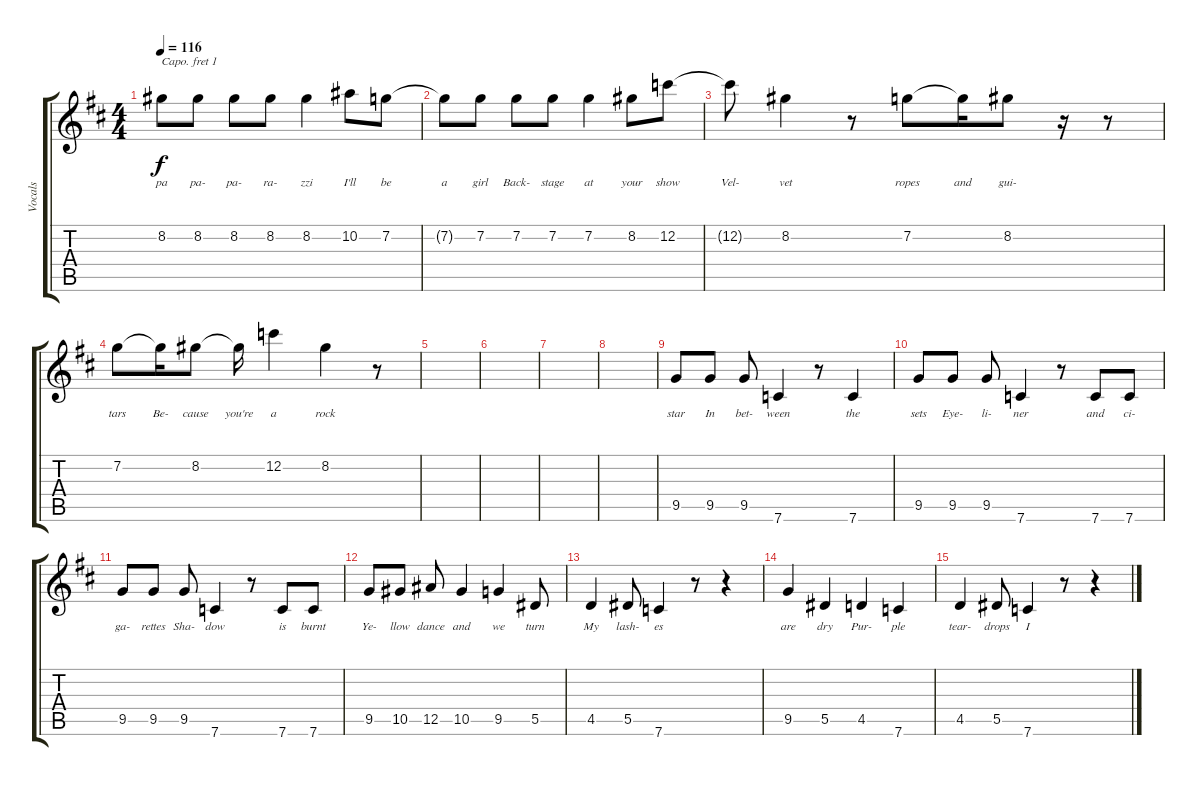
\track ("Vocals" "Vocals") {instrument distortionguitar}
\staff {score tabs}
\capo 1
\tuning (E4 B3 G3 D3 A2 E2) {hide}
\ts (4 4)
\tempo 116
\clef g2
\ks bminor
8.2.8{lyrics (0 "pa") lyrics (1 "") lyrics (2 "") lyrics (3 "") lyrics (4 "") dy f} 8.2.8{lyrics (0 "pa-") lyrics (1 "") lyrics (2 "") lyrics (3 "") lyrics (4 "")} 8.2.8{lyrics (0 "pa-") lyrics (1 "") lyrics (2 "") lyrics (3 "") lyrics (4 "")} 8.2.8{lyrics (0 "ra-") lyrics (1 "") lyrics (2 "") lyrics (3 "") lyrics (4 "")} 8.2.4{lyrics (0 "zzi") lyrics (1 "") lyrics (2 "") lyrics (3 "") lyrics (4 "")} 10.2.8{lyrics (0 "I'll") lyrics (1 "") lyrics (2 "") lyrics (3 "") lyrics (4 "")} 7.2.8{lyrics (0 "be") lyrics (1 "") lyrics (2 "") lyrics (3 "") lyrics (4 "")} |
7.2{t}.8{lyrics (0 "a") lyrics (1 "") lyrics (2 "") lyrics (3 "") lyrics (4 "")} 7.2.8{lyrics (0 "girl") lyrics (1 "") lyrics (2 "") lyrics (3 "") lyrics (4 "")} 7.2.8{lyrics (0 "Back-") lyrics (1 "") lyrics (2 "") lyrics (3 "") lyrics (4 "")} 7.2.8{lyrics (0 "stage") lyrics (1 "") lyrics (2 "") lyrics (3 "") lyrics (4 "")} 7.2.4{lyrics (0 "at") lyrics (1 "") lyrics (2 "") lyrics (3 "") lyrics (4 "")} 8.2.8{lyrics (0 "your") lyrics (1 "") lyrics (2 "") lyrics (3 "") lyrics (4 "")} 12.2.8{lyrics (0 "show") lyrics (1 "") lyrics (2 "") lyrics (3 "") lyrics (4 "")} |
12.2{t}.8{lyrics (0 "Vel-") lyrics (1 "") lyrics (2 "") lyrics (3 "") lyrics (4 "")} 8.2.4{lyrics (0 "vet") lyrics (1 "") lyrics (2 "") lyrics (3 "") lyrics (4 "")} r.8 7.2.8{lyrics (0 "ropes") lyrics (1 "") lyrics (2 "") lyrics (3 "") lyrics (4 "")} 7.2{t}.16{lyrics (0 "and") lyrics (1 "") lyrics (2 "") lyrics (3 "") lyrics (4 "")} 8.2.8{lyrics (0 "gui-") lyrics (1 "") lyrics (2 "") lyrics (3 "") lyrics (4 "")} r.16 r.8 |
7.2.8{lyrics (0 "tars") lyrics (1 "") lyrics (2 "") lyrics (3 "") lyrics (4 "")} 7.2{t}.16{lyrics (0 "Be-") lyrics (1 "") lyrics (2 "") lyrics (3 "") lyrics (4 "")} 8.2.8{lyrics (0 "cause") lyrics (1 "") lyrics (2 "") lyrics (3 "") lyrics (4 "")} 8.2{t}.16{lyrics (0 "you're") lyrics (1 "") lyrics (2 "") lyrics (3 "") lyrics (4 "")} 12.2.4{lyrics (0 "a") lyrics (1 "") lyrics (2 "") lyrics (3 "") lyrics (4 "")} 8.2.4{lyrics (0 "rock") lyrics (1 "") lyrics (2 "") lyrics (3 "") lyrics (4 "")} r.8 |
|
|
|
|
9.5.8{lyrics (0 "star") lyrics (1 "") lyrics (2 "") lyrics (3 "") lyrics (4 "")} 9.5.8{lyrics (0 "In") lyrics (1 "") lyrics (2 "") lyrics (3 "") lyrics (4 "")} 9.5.8{lyrics (0 "bet-") lyrics (1 "") lyrics (2 "") lyrics (3 "") lyrics (4 "")} 7.6.4{lyrics (0 "ween") lyrics (1 "") lyrics (2 "") lyrics (3 "") lyrics (4 "")} r.8 7.6.4{lyrics (0 "the") lyrics (1 "") lyrics (2 "") lyrics (3 "") lyrics (4 "")} |
9.5.8{lyrics (0 "sets") lyrics (1 "") lyrics (2 "") lyrics (3 "") lyrics (4 "")} 9.5.8{lyrics (0 "Eye-") lyrics (1 "") lyrics (2 "") lyrics (3 "") lyrics (4 "")} 9.5.8{lyrics (0 "li-") lyrics (1 "") lyrics (2 "") lyrics (3 "") lyrics (4 "")} 7.6.4{lyrics (0 "ner") lyrics (1 "") lyrics (2 "") lyrics (3 "") lyrics (4 "")} r.8 7.6.8{lyrics (0 "and") lyrics (1 "") lyrics (2 "") lyrics (3 "") lyrics (4 "")} 7.6.8{lyrics (0 "ci-") lyrics (1 "") lyrics (2 "") lyrics (3 "") lyrics (4 "")} |
9.5.8{lyrics (0 "ga-") lyrics (1 "") lyrics (2 "") lyrics (3 "") lyrics (4 "")} 9.5.8{lyrics (0 "rettes") lyrics (1 "") lyrics (2 "") lyrics (3 "") lyrics (4 "")} 9.5.8{lyrics (0 "Sha-") lyrics (1 "") lyrics (2 "") lyrics (3 "") lyrics (4 "")} 7.6.4{lyrics (0 "dow") lyrics (1 "") lyrics (2 "") lyrics (3 "") lyrics (4 "")} r.8 7.6.8{lyrics (0 "is") lyrics (1 "") lyrics (2 "") lyrics (3 "") lyrics (4 "")} 7.6.8{lyrics (0 "burnt") lyrics (1 "") lyrics (2 "") lyrics (3 "") lyrics (4 "")} |
9.5.8{lyrics (0 "Ye-") lyrics (1 "") lyrics (2 "") lyrics (3 "") lyrics (4 "")} 10.5.8{lyrics (0 "llow") lyrics (1 "") lyrics (2 "") lyrics (3 "") lyrics (4 "")} 12.5.8{lyrics (0 "dance") lyrics (1 "") lyrics (2 "") lyrics (3 "") lyrics (4 "")} 10.5.4{lyrics (0 "and") lyrics (1 "") lyrics (2 "") lyrics (3 "") lyrics (4 "")} 9.5.4{lyrics (0 "we") lyrics (1 "") lyrics (2 "") lyrics (3 "") lyrics (4 "")} 5.5.8{lyrics (0 "turn") lyrics (1 "") lyrics (2 "") lyrics (3 "") lyrics (4 "")} |
4.5.4{lyrics (0 "My") lyrics (1 "") lyrics (2 "") lyrics (3 "") lyrics (4 "")} 5.5.8{lyrics (0 "lash-") lyrics (1 "") lyrics (2 "") lyrics (3 "") lyrics (4 "")} 7.6.4{lyrics (0 "es") lyrics (1 "") lyrics (2 "") lyrics (3 "") lyrics (4 "")} r.8 r.4 |
9.5.4{lyrics (0 "are") lyrics (1 "") lyrics (2 "") lyrics (3 "") lyrics (4 "")} 5.5.4{lyrics (0 "dry") lyrics (1 "") lyrics (2 "") lyrics (3 "") lyrics (4 "")} 4.5.4{lyrics (0 "Pur-") lyrics (1 "") lyrics (2 "") lyrics (3 "") lyrics (4 "")} 7.6.4{lyrics (0 "ple") lyrics (1 "") lyrics (2 "") lyrics (3 "") lyrics (4 "")} |
4.5.4{lyrics (0 "tear-") lyrics (1 "") lyrics (2 "") lyrics (3 "") lyrics (4 "")} 5.5.8{lyrics (0 "drops") lyrics (1 "") lyrics (2 "") lyrics (3 "") lyrics (4 "")} 7.6.4{lyrics (0 "I") lyrics (1 "") lyrics (2 "") lyrics (3 "") lyrics (4 "")} r.8 r.4
